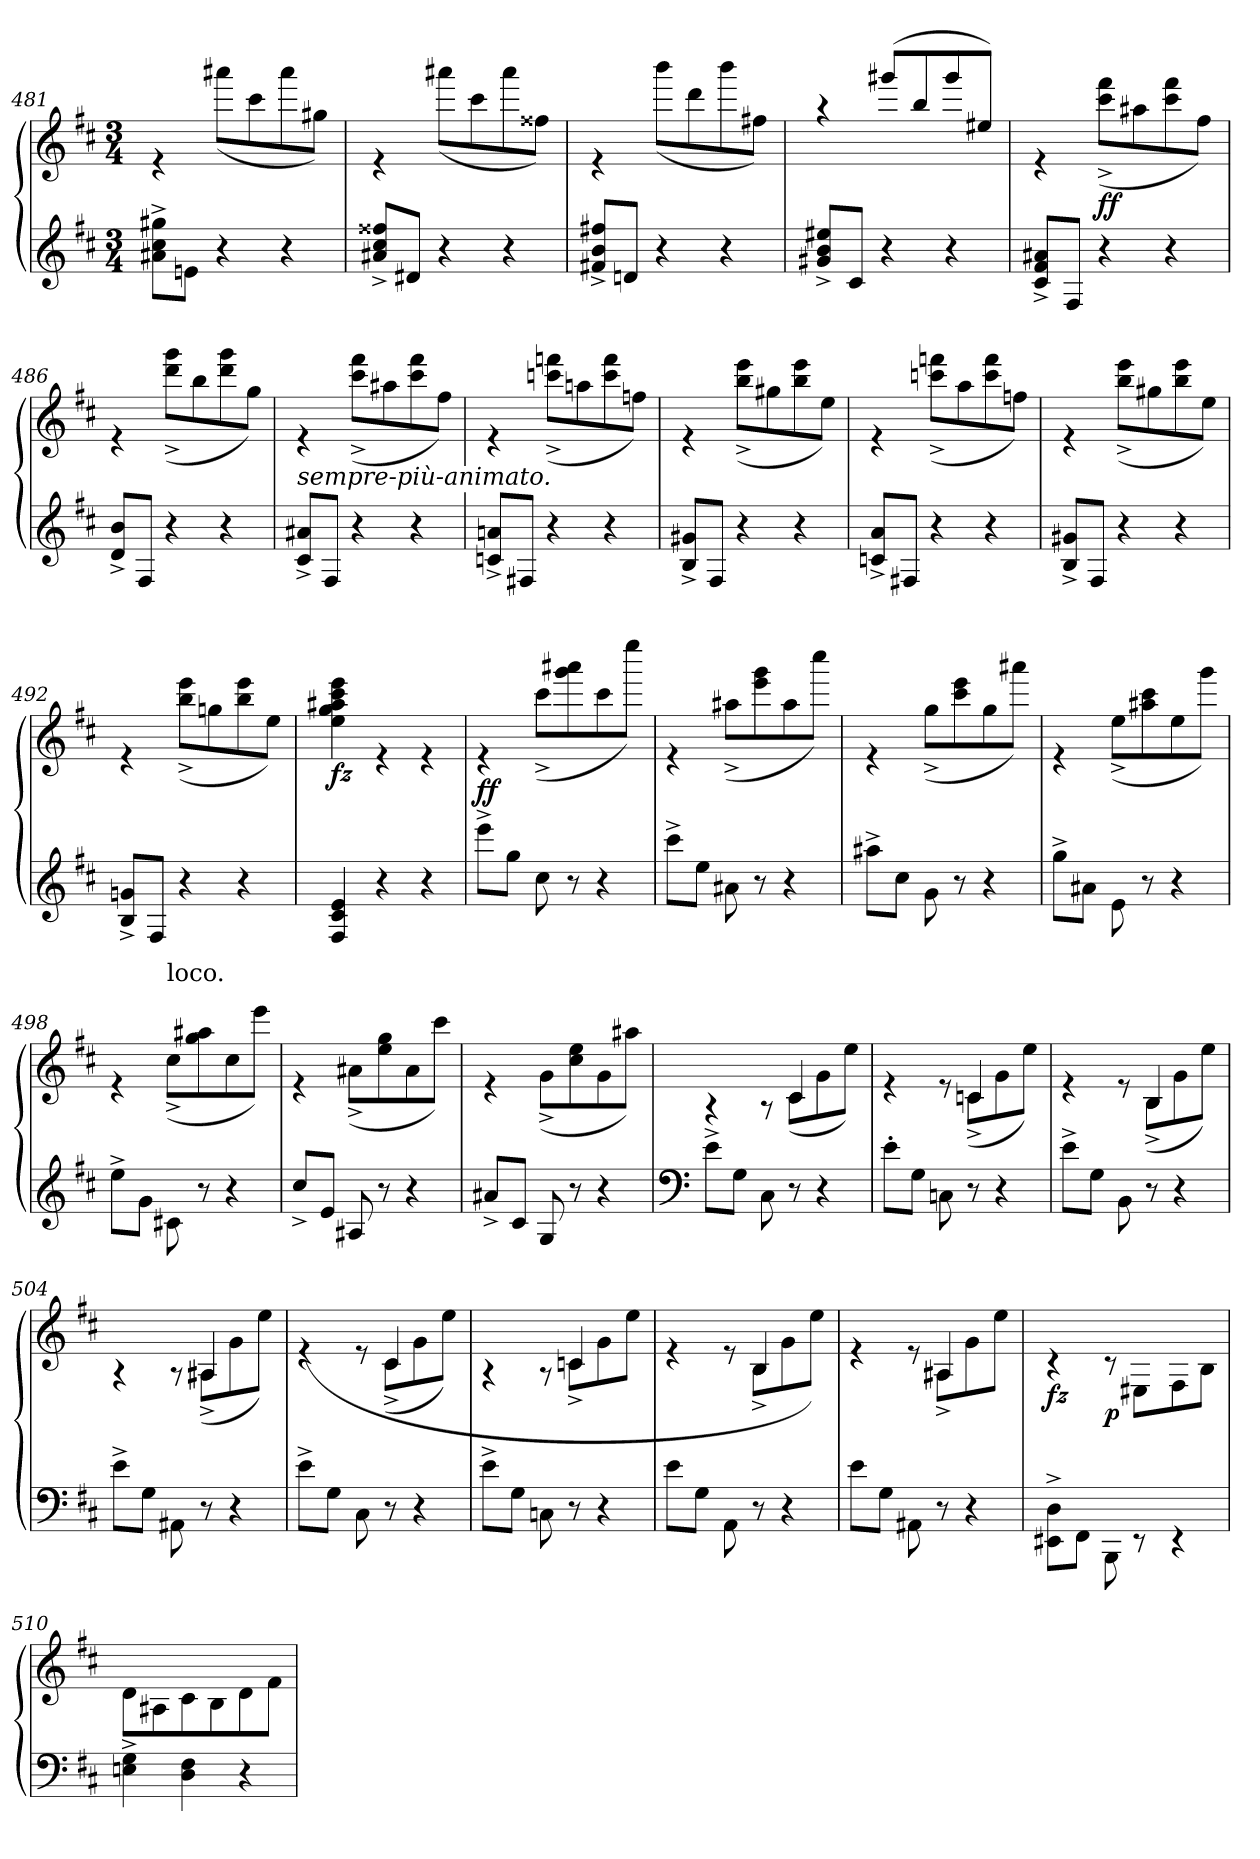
**kern	**kern	**dynam
*part1	*part1	*part1
*staff2	*staff1	*staff1/2
*clefG2	*clefG2	*
*k[f#c#]	*k[f#c#]	*
*M3/4	*M3/4	*
=481	=481	=481
*	*^	*
8a#X\^ 8cc#\^ 8gg#X\^L	2.ryy	4r	.
8en\J	.	.	.
4r	.	(<8aaa#X\L	.
.	.	8ccc#\	.
4r	.	8aaa#\	.
.	.	8gg#X\J)	.
=482	=482	=482	=482
8a#X/^ 8cc#/^ 8ff##X/^L	2.ryy	4r	.
8d#X/J	.	.	.
4r	.	(<8aaa#X\L	.
.	.	8ccc#\	.
4r	.	8aaa#\	.
.	.	8ff##X\J)	.
=483	=483	=483	=483
8f#X/^ 8b/^ 8ff#X/^L	2.ryy	4r	.
8dn/J	.	.	.
4r	.	(<8bbb\L	.
.	.	8ddd\	.
4r	.	8bbb\	.
.	.	8ff#X\J)	.
!!LO:LB:g=z
=484	=484	=484	=484
*	*	*^	*
8g#X/^ 8b/^ 8ee#X/^L	2.ryy	4ryy	4raa	.
8c#/J	.	.	.	.
4r	.	4ryy	(>8ggg#X/L	.
.	.	.	8bb/	.
4r	.	4ggg#/	8ggg#/	.
.	.	.	8ee#X/J)	.
*	*	*v	*v	*
=485	=485	=485	=485
8c#/^ 8f#/^ 8a#X/^L	2.ryy	4r	.
8F#/J	.	.	.
!	!	!	!LO:DY:b
4r	.	(<8ccc#\^ 8fff#\^L	ff
.	.	8aa#X\	.
4r	.	8ccc#\ 8fff#\	.
.	.	8ff#\J)	.
=486	=486	=486	=486
8d/^ 8b/^L	2.ryy	4r	.
8F#/J	.	.	.
4r	.	(>8ddd\^ 8ggg\^L	.
.	.	8bb\	.
4r	.	8ddd\ 8ggg\	.
.	.	8gg\J)	.
=487	=487	=487	=487
!	!LO:TX:b:i:t=sempre-più-animato.	!	!
8c#/^ 8a#X/^L	2.ryy	4r	.
8F#/J	.	.	.
4r	.	(<8ccc#\^ 8fff#\^L	.
.	.	8aa#X\	.
4r	.	8ccc#\ 8fff#\	.
.	.	8ff#\J)	.
=488	=488	=488	=488
8cn/^ 8an/^L	2.ryy	4r	.
8F#X/J	.	.	.
4r	.	(<8cccn\^ 8fffn\^L	.
.	.	8aan\	.
4r	.	8ccc\ 8fff\	.
.	.	8ffn\J)	.
!!LO:LB:g=z	!!
=489	=489	=489	=489
8B/^ 8g#X/^L	2.ryy	4r	.
8F#/J	.	.	.
4r	.	(<8bb\^ 8eee\^L	.
.	.	8gg#X\	.
4r	.	8bb\ 8eee\	.
.	.	8ee\J)	.
=490	=490	=490	=490
8cn/^ 8a/^L	2.ryy	4r	.
8F#X/J	.	.	.
4r	.	(>8cccn\^ 8fffn\^L	.
.	.	8aa\	.
4r	.	8ccc\ 8fff\	.
.	.	8ffn\J)	.
=491	=491	=491	=491
8B/^ 8g#X/^L	2.ryy	4r	.
8F#/J	.	.	.
4r	.	(<8bb\^ 8eee\^L	.
.	.	8gg#X\	.
4r	.	8bb\ 8eee\	.
.	.	8ee\J)	.
=492	=492	=492	=492
8B/^ 8gn/^L	2.ryy	4r	.
8F#/J	.	.	.
4r	.	(<8bb\^ 8eee\^L	.
.	.	8ggn\	.
4r	.	8bb\ 8eee\	.
.	.	8ee\J)	.
=493	=493	=493	=493
!	!	!	!LO:DY:b
4F#/ 4c#/ 4e/	2.ryy	4ee\ 4gg\ 4aa#X\ 4ccc#\ 4eee\	fz
4r	.	4r	.
4r	.	4r	.
=494	=494	=494	=494
!	!	!	!LO:DY:b
8eee^\L	2.ryy	4r	ff
8gg\J	.	.	.
8cc#\	.	(<8ccc#^\L	.
8r	.	8ggg\ 8aaa#X\	.
4r	.	8ccc#\	.
.	.	8eeee\J)	.
!!LO:LB:g=z	!!
=495	=495	=495	=495
8ccc#^\L	2.ryy	4r	.
8ee\J	.	.	.
8a#X\	.	(<8aa#X^\L	.
8r	.	8eee\ 8ggg\	.
4r	.	8aa#\	.
.	.	8cccc#\J)	.
=496	=496	=496	=496
8aa#X^\L	2.ryy	4r	.
8cc#\J	.	.	.
8g\	.	(>8gg^\L	.
8r	.	8ccc#\ 8eee\	.
4r	.	8gg\	.
.	.	8aaa#X\J)	.
=497	=497	=497	=497
8gg^\L	2.ryy	4r	.
8a#X\J	.	.	.
8e\	.	(<8ee^\L	.
8r	.	8aa#X\ 8ccc#\	.
4r	.	8ee\	.
.	.	8ggg\J)	.
=498	=498	=498	=498
8ee^\L	2.ryy	4r	.
8g\J	.	.	.
!	!	!LO:TX:a:t=loco.	!
8c#X\	.	(<8cc#^\L	.
8r	.	8gg\ 8aa#X\	.
4r	.	8cc#\	.
.	.	8eee\J)	.
=499	=499	=499	=499
8cc#^/L	2.ryy	4r	.
8e/J	.	.	.
8A#X/	.	(<8a#X^\L	.
8r	.	8ee\ 8gg\	.
4r	.	8a#\	.
.	.	8ccc#\J)	.
!!LO:LB:g=z	!!
=500	=500	=500	=500
8a#X^/L	2.ryy	4r	.
8c#/J	.	.	.
8G/	.	(>8g^\L	.
8r	.	8cc#\ 8ee\	.
4r	.	8g\	.
.	.	8aa#X\J)	.
*	*v	*v	*
=501	=501	=501
*clefF4	*	*
*	*^	*
*	*	*^	*
8e^\L	2.ryy	4r	4.rAyy	.
8G\J	.	.	.	.
8C#\	.	8r	.	.
8r	.	(<8c#\L	4c#/	.
4r	.	8g\	.	.
.	.	8ee\J)	8rcyy	.
=502	=502	=502	=502	=502
8e'\L	2.ryy	4r	4.rcyy	.
8G\J	.	.	.	.
8Cn\	.	8r	.	.
8r	.	(<8cn^\L	4c/	.
4r	.	8g\	.	.
.	.	8ee\J)	8reyy	.
=503	=503	=503	=503	=503
8e^\L	2.ryy	4r	4.rAyy	.
8G\J	.	.	.	.
8BB\	.	8r	.	.
8r	.	(<8B^\L	4B/	.
4r	.	8g\	.	.
.	.	8ee\J)	8rAyy	.
=504	=504	=504	=504	=504
8e^\L	2.ryy	4r	4.rAyy	.
8G\J	.	.	.	.
8AA#X\	.	8r	.	.
8r	.	(<8A#X^\L	4A#/	.
4r	.	8g\	.	.
.	.	8ee\J)	8reyy	.
=505	=505	=505	=505	=505
8e^\L	2.ryy	(>4r	4.reyy	.
8G\J	.	.	.	.
8C#\	.	8r	.	.
8r	.	(<8c#^\L	4c#/	.
4r	.	8g\	.	.
.	.	8ee\J)	8rcyy	.
!!LO:PB:g=z	!!	!!
=506	=506	=506	=506	=506
8e^\L	2.ryy	4r	4.rcyy	.
8G\J	.	.	.	.
8Cn\	.	8r	.	.
8r	.	8cn^\L	4c/	.
4r	.	8g\	.	.
.	.	8ee\J	8rcyy	.
=507	=507	=507	=507	=507
8e\L	2.ryy	4r	4.rcyy	.
8G\J	.	.	.	.
8AA\	.	8r	.	.
8r	.	8B^\L	4B/	.
4r	.	8g\	.	.
.	.	8ee\J)	8reyy	.
=508	=508	=508	=508	=508
8e\L	2.ryy	4r	4.rFyy	.
8G\J	.	.	.	.
8AA#X\	.	8r	.	.
8r	.	8A#X^\L	4A#/	.
4r	.	8g\	.	.
.	.	8ee\J	8rAyy	.
=509	=509	=509	=509	=509
!	!	!	!	!LO:DY:b
8EE#X\^ 8D\^L	2.ryy	4r	4ryy	fz
8FF#\J	.	.	.	.
!	!	!	!	!LO:DY:b
8BBB\	.	8r	8ryy	p
8rEE	.	8E#X\L	16ryy	.
.	.	.	16ryy	.
4rEE	.	8F#\	4ryy	.
.	.	8B\J	.	.
*	*	*v	*v	*
=510	=510	=510	=510
4En\^ 4G\^	2.ryy	8d\L	.
.	.	8A#X\	.
4D\ 4F#\	.	8c#\	.
.	.	8B\	.
4r	.	8d\	.
.	.	8f#\J	.
*	*v	*v	*
=	=	=
*-	*-	*-
